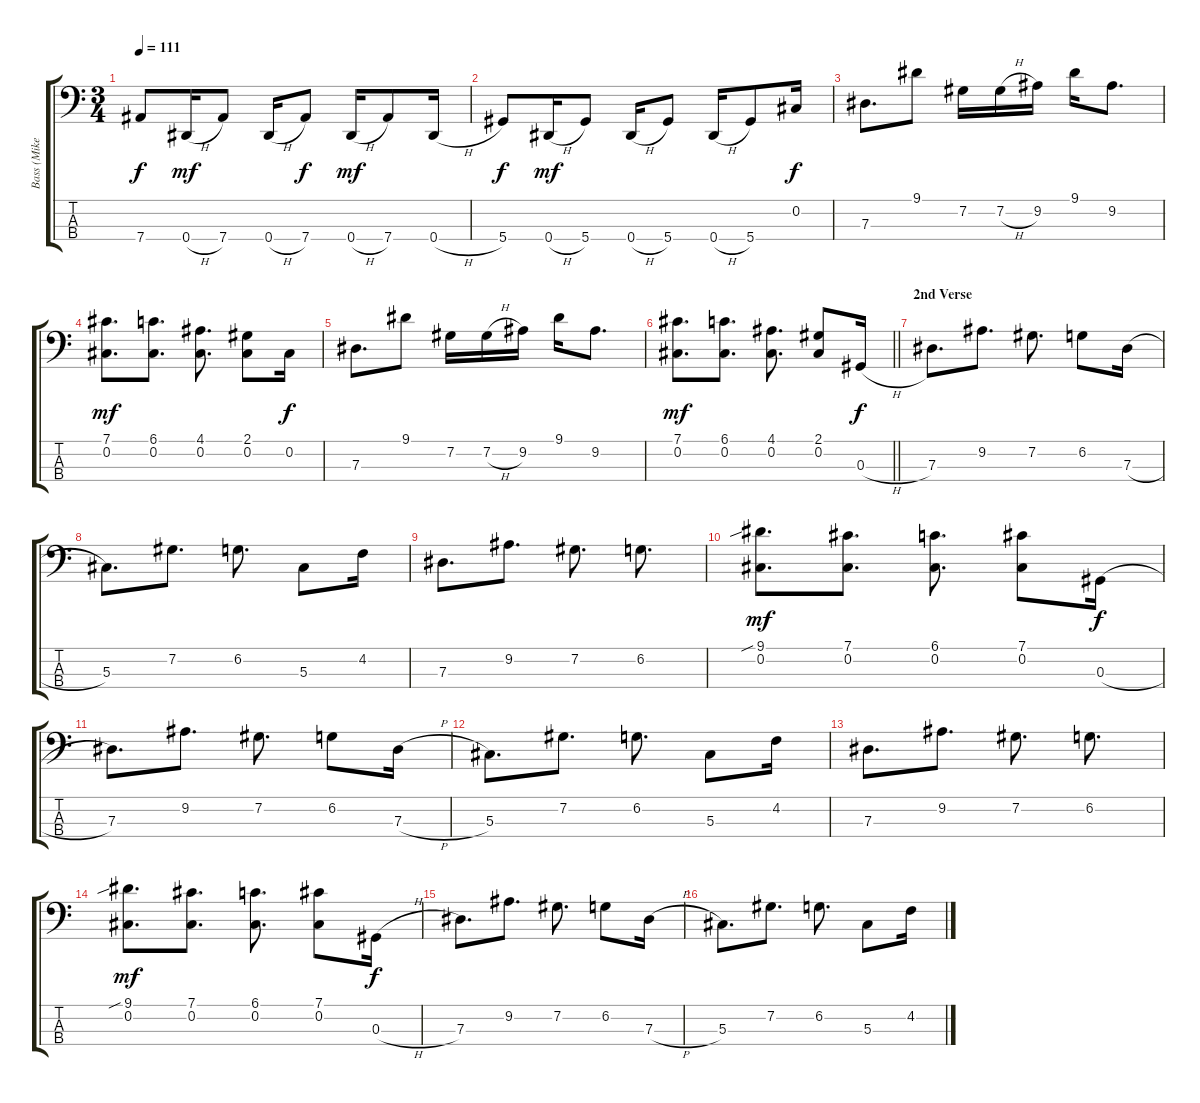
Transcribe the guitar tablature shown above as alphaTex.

\track ("Bass (Mike Dirnt)" "Bass (Mike") {instrument electricbasspick}
\staff {score tabs}
\tuning (Gb2 Db2 Ab1 Eb1) {hide}
\ts (3 4)
\tempo 111
\clef f4
\ks c
7.4.8{dy f} 0.4{h}.16{dy mf} 7.4.8 0.4{h}.16 7.4.8{dy f} 0.4{h}.16{dy mf} 7.4.8 0.4{h}.16 |
5.4.8{dy f} 0.4{h}.16{dy mf} 5.4.8 0.4{h}.16 5.4.8 0.4{h}.16 5.4.8 0.2.16{dy f} |
7.3.8{d} 9.1.8 7.2.16 7.2{h}.16 9.2.16 9.1.16 9.2.8{d} |
(7.1 0.2).8{d dy mf} (6.1 0.2).8{d} (4.1 0.2).8{d} (2.1 0.2).8 0.2.16{dy f} |
7.3.8{d} 9.1.8 7.2.16 7.2{h}.16 9.2.16 9.1.16 9.2.8{d} |
\barLineRight lightlight
(7.1 0.2).8{d dy mf} (6.1 0.2).8{d} (4.1 0.2).8{d} (2.1 0.2).8 0.3{h}.16{dy f} |
\section ("" "2nd Verse")
7.3.8{d} 9.2.8{d} 7.2.8{d} 6.2.8 7.3{h}.16 |
5.3.8{d} 7.2.8{d} 6.2.8{d} 5.3.8 4.2.16 |
7.3.8{d} 9.2.8{d} 7.2.8{d} 6.2.8{d} |
(9.1{sib} 0.2).8{d dy mf} (7.1 0.2).8{d} (6.1 0.2).8{d} (7.1 0.2).8 0.3{h}.16{dy f} |
7.3.8{d} 9.2.8{d} 7.2.8{d} 6.2.8 7.3{h}.16 |
5.3.8{d} 7.2.8{d} 6.2.8{d} 5.3.8 4.2.16 |
7.3.8{d} 9.2.8{d} 7.2.8{d} 6.2.8{d} |
(9.1{sib} 0.2).8{d dy mf} (7.1 0.2).8{d} (6.1 0.2).8{d} (7.1 0.2).8 0.3{h}.16{dy f} |
7.3.8{d} 9.2.8{d} 7.2.8{d} 6.2.8 7.3{h}.16 |
5.3.8{d} 7.2.8{d} 6.2.8{d} 5.3.8 4.2.16
